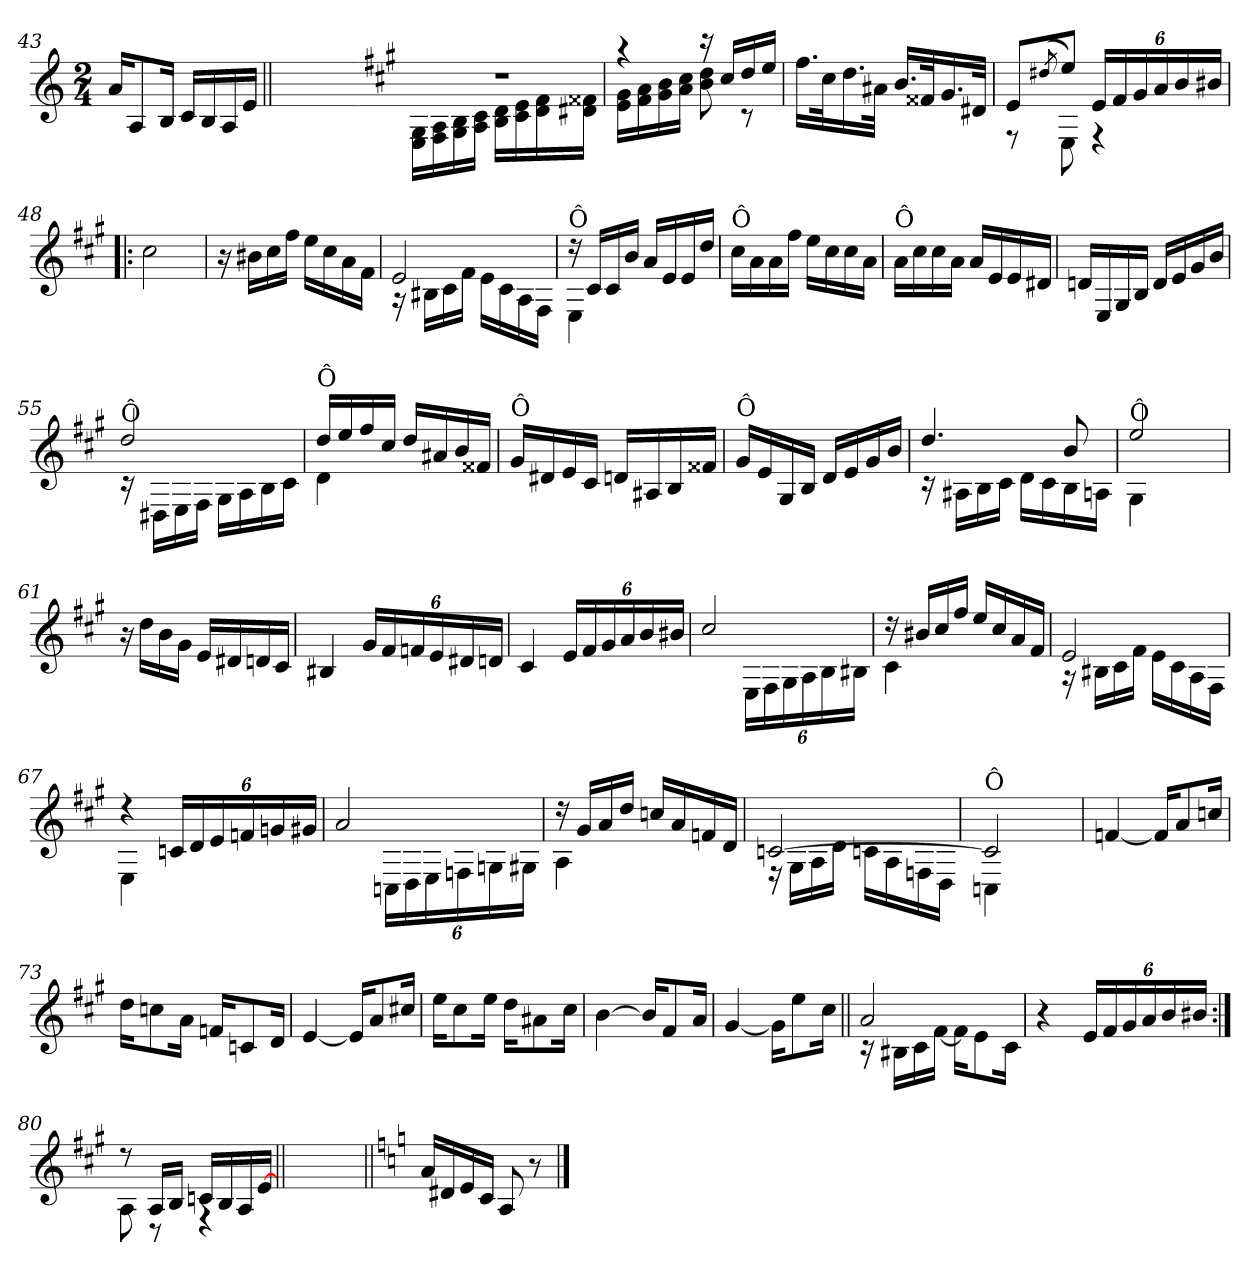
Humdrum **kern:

**kern
*part1
*staff1
*clefG2
*k[]
*C:
*M2/4
=43
16a/KL
8A/
16B/Jk
16c/LL
16B/
16A/
16e/JJ
=43X1||
*stria0
2ryy
!!LO:PB:g=z
=44-
*stria5
*k[f#c#g#]
*A:
!LO:N:vis=1
*^
2rdd	16E!\ 16G#!\LL
.	16F#!\ 16A!\
.	16G#!\ 16B!\
.	16A!\ 16c#!\JJ
.	16B!\ 16d!\LL
.	16c#!\ 16e!\
.	16d!\ 16f#!\
.	16d#X!\ 16f##X!\JJ
=45	=45
4rgg	16e!\ 16g#!\LL
.	16f#!\ 16a!\
.	16g#!\ 16b!\
.	16a!\ 16cc#!\JJ
16rccc	8b!\ 8dd!\
16cc#/LL	.
16dd/	8rc
16ee/JJ	.
*v	*v
=46
16.ff#\LL
32cc#\k
16.dd\
32a#X\JJk
16.b/LL
32f##X/k
16.g#/
32d#X/JJk
=47
*^
8e/L	8rE
(<8qdd#X/	.
8ee/J)	8E!\
24e/LL	4rE
24f#/	.
24g#/	.
24a/	.
24b/	.
24b#X/JJ	.
*v	*v
!!LO:LB:g=z
=48!|:
2cc#\
=49
16r
16b#X\LL
16cc#\
16ff#\JJ
16ee\LL
16cc#\
16a\
16f#\JJ
=50
*^
2e/	16rA
.	16B#X!\LL
.	16c#!\
.	16f#!\JJ
.	16e!\LL
.	16c#!\
.	16A!\
.	16F#!\JJ
=51	=51
!LO:TX:a:t=Ô	!
16rdd	4E!\
16c#/LL	.
16c#/	.
16b/JJ	.
16a/LL	4ryy
16e/	.
16e/	.
16dd/JJ	.
*v	*v
=52
!LO:TX:a:t=Ô
16cc#\LL
16a\
16a\
16ff#\JJ
16ee\LL
16cc#\
16cc#\
16a\JJ
!!LO:LB:g=z
=53
!LO:TX:a:t=Ô
16a\LL
16cc#\
16cc#\
16a\JJ
16a/LL
16e/
16e/
16d#X/JJ
=54
16dn/LL
16E/
16G#/
16B/JJ
16d/LL
16e/
16g#/
16b/JJ
=55
*^
!LO:TX:a:t=Ô	!
2dd/	16rc
.	16D#X!\LL
.	16E!\
.	16F#!\JJ
.	16G#!\LL
.	16A!\
.	16B!\
.	16c#!\JJ
=56	=56
!LO:TX:a:t=Ô	!
16dd/LL	4d!\
16ee/	.
16ff#/	.
16cc#/JJ	.
16dd/LL	4ryy
16a#X/	.
16b/	.
16f##X/JJ	.
*v	*v
!!LO:LB:g=z
=57
!LO:TX:a:t=Ô
16g#/LL
16d#X/
16e/
16c#/JJ
16dn/LL
16A#X/
16B/
16f##X/JJ
=58
!LO:TX:a:t=Ô
16g#/LL
16e/
16G#/
16B/JJ
16d/LL
16e/
16g#/
16b/JJ
=59
*^
4.dd/	16rc
.	16A#X!\LL
.	16B!\
.	16c#!\JJ
.	16d!\LL
.	16c#!\
8b/	16B!\
.	16An!\JJ
=60	=60
!LO:TX:a:t=Ô	!
2ee/	4G#!\
.	4ryy
=61	=61
!LO:TX:a:t=Ô	!
*v	*v
16r
16dd\LL
16b\
16g#\JJ
16e/LL
16d#X/
16dn/
16c#/JJ
!!LO:LB:g=z
=62
4B#X/
24g#/LL
24f#/
24fn/
24e/
24d#X/
24dn/JJ
=63
4c#/
24e/LL
24f#/
24g#/
24a/
24b/
24b#X/JJ
=64
*^
2cc#/	4ryy
.	24E!\LL
.	24F#!\
.	24G#!\
.	24A!\
.	24B!\
.	24B#X!\JJ
=65	=65
16rdd	4c#!\
16b#X/LL	.
16cc#/	.
16ff#/JJ	.
16ee/LL	4ryy
16cc#/	.
16a/	.
16f#/JJ	.
!!LO:LB:g=z	!!
=66	=66
2e/	16rA
.	16B#X!\LL
.	16c#!\
.	16f#!\JJ
.	16e!\LL
.	16c#!\
.	16A!\
.	16F#!\JJ
=67	=67
4rdd	4E!\
24cn/LL	4ryy
24d/	.
24e/	.
24fn/	.
24gn/	.
24g#X/JJ	.
=68	=68
2a/	4ryy
.	24Cn!\LL
.	24D!\
.	24E!\
.	24Fn!\
.	24Gn!\
.	24G#X!\JJ
=69	=69
16rdd	4A!\
16g#/LL	.
16a/	.
16dd/JJ	.
16ccn/LL	4ryy
16a/	.
16fn/	.
16d/JJ	.
!!LO:LB:g=z	!!
=70	=70
[>2cn/	16rE
.	16G#!\LL
.	16A!\
.	16d!\JJ
.	16cn!\LL
.	16A!\
.	16Fn!\
.	16D!\JJ
=71	=71
!LO:TX:a:t=Ô	!
2c/]	4Cn!\
.	4ryy
*v	*v
=72
[4fn/
16f/KL]
8a/
16ccn/Jk
=73
16dd\KL
8ccn\
16a\Jk
16fn/KL
8cn/
16d/Jk
=74
[>4e/
16e/KL]
8a/
16cc#X/Jk
!!LO:LB:g=z
=75
16ee\KL
8cc#\
16ee\Jk
16dd\KL
8a#X\
16cc#\Jk
=76
[>4b\
16b/KL]
8f#/
16a/Jk
=77
[4g#/
16g#\KL]
8ee\
16cc#\Jk
=78||
*^
2a/	16rc
.	16B#X!\LL
.	16c#!\
.	[>16f#!\JJ
.	16f#!\KL]
.	8e!\
.	16c#!\Jk
=79	=79
!LO:TX:a:t=Ô	!
*v	*v
4r
24e/LL
24f#/
24g#/
24a/
24b/
24b#X/JJ
!!LO:LB:g=z
=80:|!
*^
8rdd	8A!\
16A/LL	8rD
16B/JJ	.
16cn/LL	4rE
16B/	.
16A/	.
[>16e/JJ	.
*v	*v
=80X2||
*stria0
2ryy
=81||
*stria5
*k[]
*C:
16a/LL
16d#X/
16e/
16c/JJ
8A/
8r
==
*-
